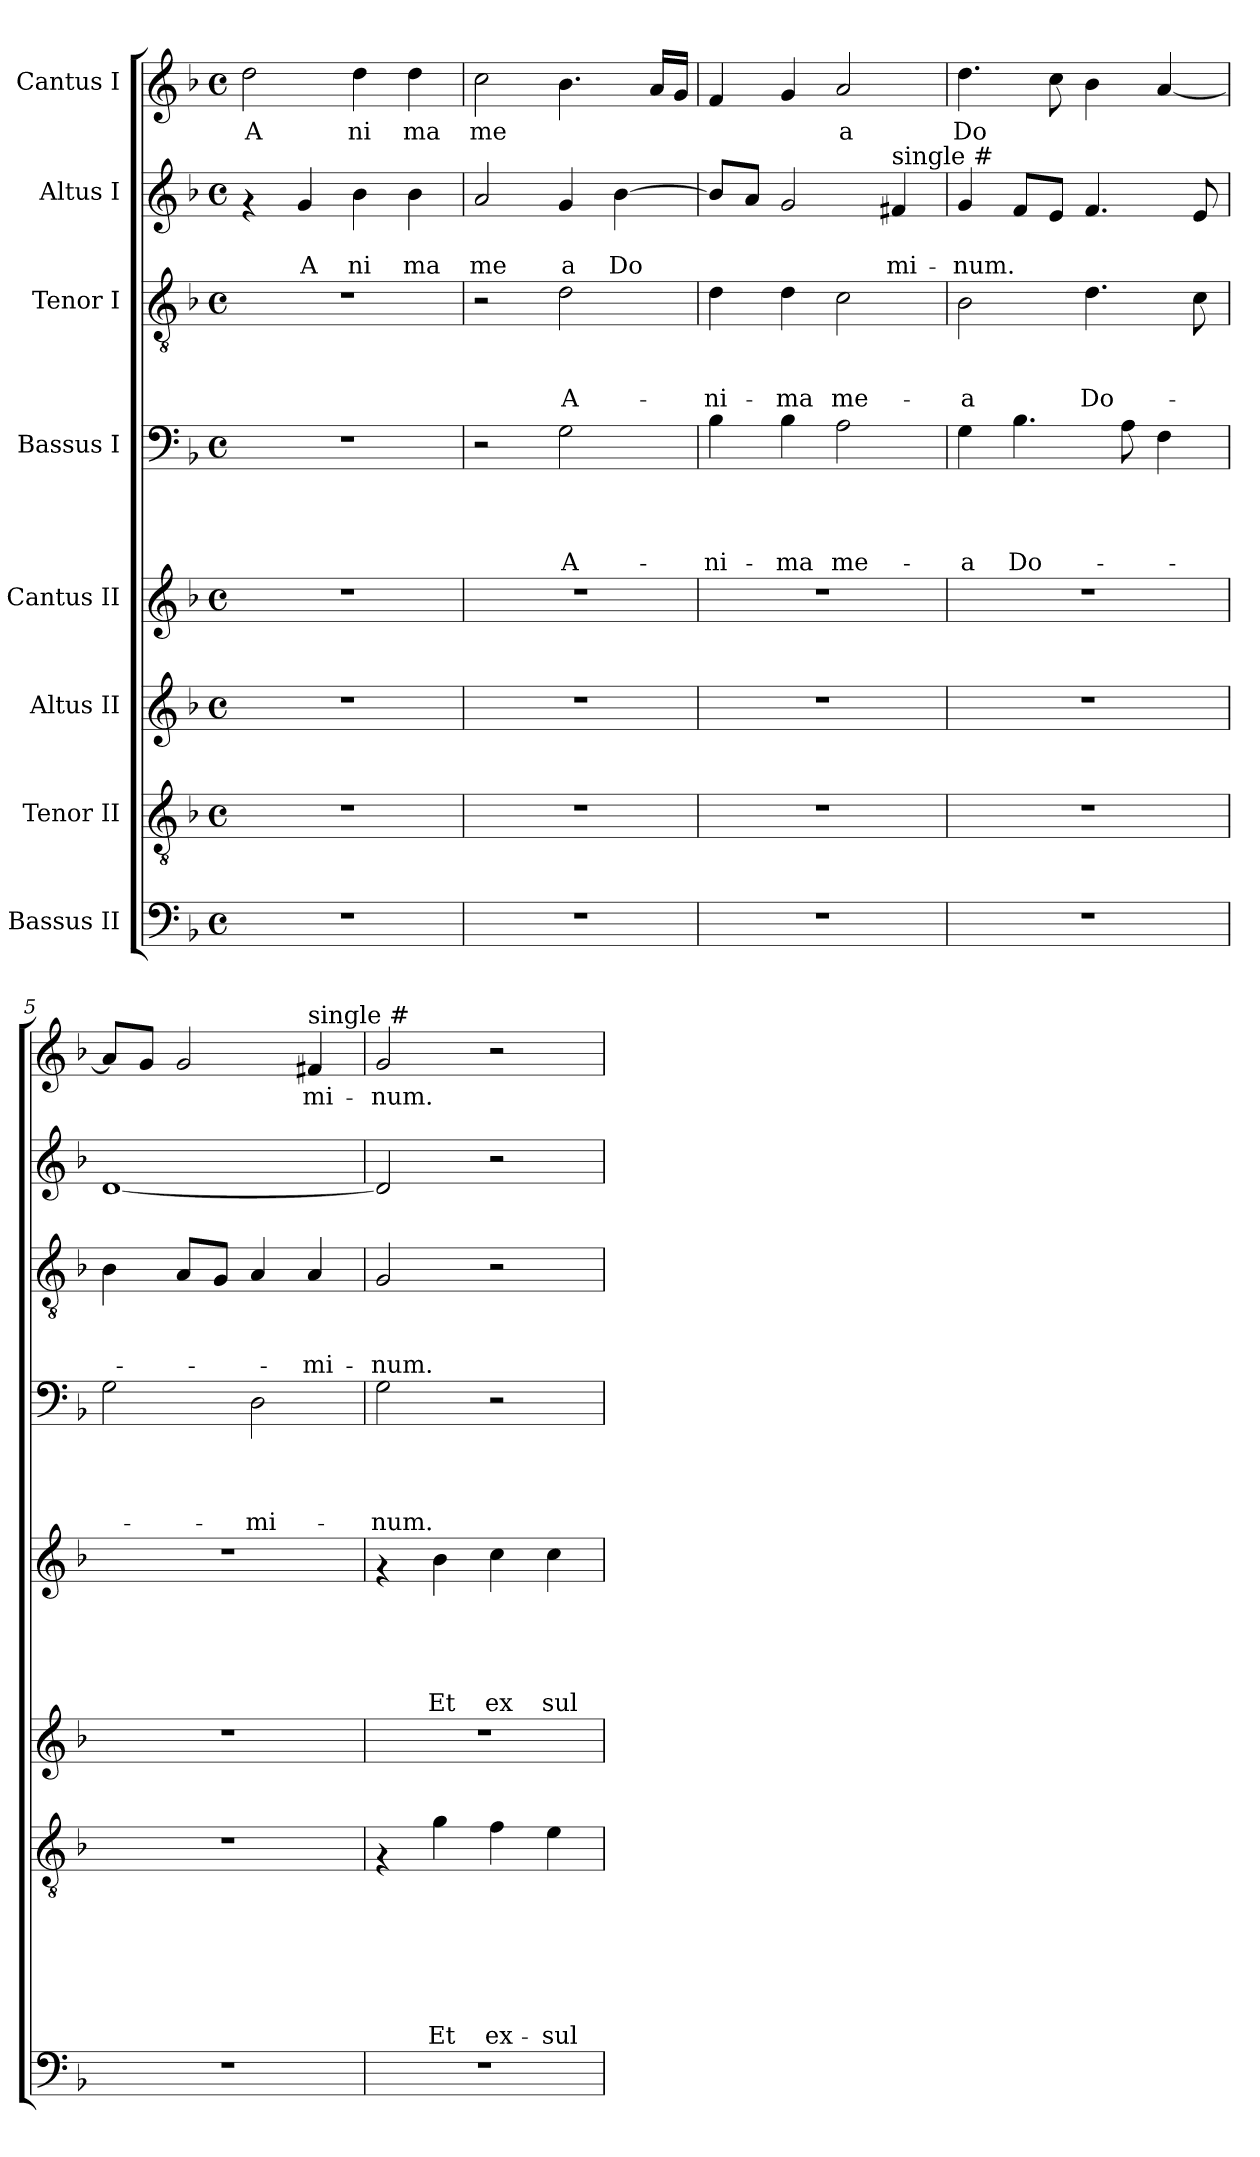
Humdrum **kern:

**kern	**kern	**text	**text	**text	**text	**text	**text	**text	**kern	**kern	**text	**text	**text	**text	**text	**kern	**text	**text	**text	**text	**kern	**text	**text	**text	**kern	**text	**text	**kern	**text
*part8	*part7	*part7	*part7	*part7	*part7	*part7	*part7	*part7	*part6	*part5	*part5	*part5	*part5	*part5	*part5	*part4	*part4	*part4	*part4	*part4	*part3	*part3	*part3	*part3	*part2	*part2	*part2	*part1	*part1
*staff8	*staff7	*staff7	*staff7	*staff7	*staff7	*staff7	*staff7	*staff7	*staff6	*staff5	*staff5	*staff5	*staff5	*staff5	*staff5	*staff4	*staff4	*staff4	*staff4	*staff4	*staff3	*staff3	*staff3	*staff3	*staff2	*staff2	*staff2	*staff1	*staff1
*I"Bassus II	*I"Tenor II	*	*	*	*	*	*	*	*I"Altus II	*I"Cantus II	*	*	*	*	*	*I"Bassus I	*	*	*	*	*I"Tenor I	*	*	*	*I"Altus I	*	*	*I"Cantus I	*
*clefF4	*clefGv2	*	*	*	*	*	*	*	*clefG2	*clefG2	*	*	*	*	*	*clefF4	*	*	*	*	*clefGv2	*	*	*	*clefG2	*	*	*clefG2	*
*k[b-]	*k[b-]	*	*	*	*	*	*	*	*k[b-]	*k[b-]	*	*	*	*	*	*k[b-]	*	*	*	*	*k[b-]	*	*	*	*k[b-]	*	*	*k[b-]	*
*F:	*F:	*	*	*	*	*	*	*	*F:	*F:	*	*	*	*	*	*F:	*	*	*	*	*F:	*	*	*	*F:	*	*	*F:	*
*M4/4	*M4/4	*	*	*	*	*	*	*	*M4/4	*M4/4	*	*	*	*	*	*M4/4	*	*	*	*	*M4/4	*	*	*	*M4/4	*	*	*M4/4	*
*met(c)	*met(c)	*	*	*	*	*	*	*	*met(c)	*met(c)	*	*	*	*	*	*met(c)	*	*	*	*	*met(c)	*	*	*	*met(c)	*	*	*met(c)	*
=1	=1	=1	=1	=1	=1	=1	=1	=1	=1	=1	=1	=1	=1	=1	=1	=1	=1	=1	=1	=1	=1	=1	=1	=1	=1	=1	=1	=1	=1
!	!	!	!	!	!	!	!	!	!	!	!	!	!	!	!	!	!	!	!	!	!	!	!	!	!	!	!	!	!LO:LY:b
1r	1r	.	.	.	.	.	.	.	1r	1r	.	.	.	.	.	1r	.	.	.	.	1r	.	.	.	4rf	.	.	2dd\	A
!	!	!	!	!	!	!	!	!	!	!	!	!	!	!	!	!	!	!	!	!	!	!	!	!	!	!	!LO:LY:b	!	!
.	.	.	.	.	.	.	.	.	.	.	.	.	.	.	.	.	.	.	.	.	.	.	.	.	4g/	.	A	.	.
!	!	!	!	!	!	!	!	!	!	!	!	!	!	!	!	!	!	!	!	!	!	!	!	!	!	!	!LO:LY:b	!	!LO:LY:b
.	.	.	.	.	.	.	.	.	.	.	.	.	.	.	.	.	.	.	.	.	.	.	.	.	4b-\	.	ni	4dd\	ni
!	!	!	!	!	!	!	!	!	!	!	!	!	!	!	!	!	!	!	!	!	!	!	!	!	!	!	!LO:LY:b	!	!LO:LY:b
.	.	.	.	.	.	.	.	.	.	.	.	.	.	.	.	.	.	.	.	.	.	.	.	.	4b-\	.	ma	4dd\	ma
=2	=2	=2	=2	=2	=2	=2	=2	=2	=2	=2	=2	=2	=2	=2	=2	=2	=2	=2	=2	=2	=2	=2	=2	=2	=2	=2	=2	=2	=2
!	!	!	!	!	!	!	!	!	!	!	!	!	!	!	!	!	!	!	!	!	!	!	!	!	!	!	!LO:LY:b	!	!LO:LY:b
1r	1r	.	.	.	.	.	.	.	1r	1r	.	.	.	.	.	2r	.	.	.	.	2r	.	.	.	2a/	.	me	2cc\	me
!	!	!	!	!	!	!	!	!	!	!	!	!	!	!	!	!	!	!	!	!LO:LY:b	!	!	!	!LO:LY:b	!	!	!LO:LY:b	!	!
.	.	.	.	.	.	.	.	.	.	.	.	.	.	.	.	2G\	.	.	.	A-	2d\	.	.	A-	4g/	.	a	4.b-\	.
!	!	!	!	!	!	!	!	!	!	!	!	!	!	!	!	!	!	!	!	!	!	!	!	!	!	!	!LO:LY:b	!	!
.	.	.	.	.	.	.	.	.	.	.	.	.	.	.	.	.	.	.	.	.	.	.	.	.	[>4b-\	.	Do	.	.
.	.	.	.	.	.	.	.	.	.	.	.	.	.	.	.	.	.	.	.	.	.	.	.	.	.	.	.	16a/LL	.
.	.	.	.	.	.	.	.	.	.	.	.	.	.	.	.	.	.	.	.	.	.	.	.	.	.	.	.	16g/JJ	.
=3	=3	=3	=3	=3	=3	=3	=3	=3	=3	=3	=3	=3	=3	=3	=3	=3	=3	=3	=3	=3	=3	=3	=3	=3	=3	=3	=3	=3	=3
!	!	!	!	!	!	!	!	!	!	!	!	!	!	!	!	!	!	!	!	!LO:LY:b	!	!	!	!LO:LY:b	!	!	!	!	!
1r	1r	.	.	.	.	.	.	.	1r	1r	.	.	.	.	.	4B-\	.	.	.	-ni-	4d\	.	.	-ni-	8b-/L]	.	.	4f/	.
.	.	.	.	.	.	.	.	.	.	.	.	.	.	.	.	.	.	.	.	.	.	.	.	.	8a/J	.	.	.	.
!	!	!	!	!	!	!	!	!	!	!	!	!	!	!	!	!	!	!	!	!LO:LY:b	!	!	!	!LO:LY:b	!	!	!	!	!
.	.	.	.	.	.	.	.	.	.	.	.	.	.	.	.	4B-\	.	.	.	-ma	4d\	.	.	-ma	2g/	.	.	4g/	.
!	!	!	!	!	!	!	!	!	!	!	!	!	!	!	!	!	!	!	!	!LO:LY:b	!	!	!	!LO:LY:b	!	!	!	!	!LO:LY:b
.	.	.	.	.	.	.	.	.	.	.	.	.	.	.	.	2A\	.	.	.	me-	2c\	.	.	me-	.	.	.	2a/	a
!	!	!	!	!	!	!	!	!	!	!	!	!	!	!	!	!	!	!	!	!	!	!	!	!	!LO:TX:a:t=single #	!	!	!	!
!	!	!	!	!	!	!	!	!	!	!	!	!	!	!	!	!	!	!	!	!	!	!	!	!	!	!	!LO:LY:b	!	!
.	.	.	.	.	.	.	.	.	.	.	.	.	.	.	.	.	.	.	.	.	.	.	.	.	4f#/	.	mi-	.	.
=4	=4	=4	=4	=4	=4	=4	=4	=4	=4	=4	=4	=4	=4	=4	=4	=4	=4	=4	=4	=4	=4	=4	=4	=4	=4	=4	=4	=4	=4
!	!	!	!	!	!	!	!	!	!	!	!	!	!	!	!	!	!	!	!	!LO:LY:b	!	!	!	!LO:LY:b	!	!	!LO:LY:b	!	!LO:LY:b
1r	1r	.	.	.	.	.	.	.	1r	1r	.	.	.	.	.	4G\	.	.	.	-a	2B-\	.	.	-a	4g/	.	-num.	4.dd\	Do
!	!	!	!	!	!	!	!	!	!	!	!	!	!	!	!	!	!	!	!	!LO:LY:b	!	!	!	!	!	!	!	!	!
.	.	.	.	.	.	.	.	.	.	.	.	.	.	.	.	4.B-\	.	.	.	Do-	.	.	.	.	8f/L	.	.	.	.
.	.	.	.	.	.	.	.	.	.	.	.	.	.	.	.	.	.	.	.	.	.	.	.	.	8e/J	.	.	8cc\	.
!	!	!	!	!	!	!	!	!	!	!	!	!	!	!	!	!	!	!	!	!	!	!	!	!LO:LY:b	!	!	!	!	!
.	.	.	.	.	.	.	.	.	.	.	.	.	.	.	.	.	.	.	.	.	4.d\	.	.	Do-	4.f/	.	.	4b-\	.
.	.	.	.	.	.	.	.	.	.	.	.	.	.	.	.	8A\	.	.	.	.	.	.	.	.	.	.	.	.	.
.	.	.	.	.	.	.	.	.	.	.	.	.	.	.	.	4F\	.	.	.	.	.	.	.	.	.	.	.	[<4a/	.
.	.	.	.	.	.	.	.	.	.	.	.	.	.	.	.	.	.	.	.	.	8c\	.	.	.	8e/	.	.	.	.
=5	=5	=5	=5	=5	=5	=5	=5	=5	=5	=5	=5	=5	=5	=5	=5	=5	=5	=5	=5	=5	=5	=5	=5	=5	=5	=5	=5	=5	=5
1r	1r	.	.	.	.	.	.	.	1r	1r	.	.	.	.	.	2G\	.	.	.	.	4B-\	.	.	.	[<1d	.	.	8a/L]	.
.	.	.	.	.	.	.	.	.	.	.	.	.	.	.	.	.	.	.	.	.	.	.	.	.	.	.	.	8g/J	.
.	.	.	.	.	.	.	.	.	.	.	.	.	.	.	.	.	.	.	.	.	8A/L	.	.	.	.	.	.	2g/	.
.	.	.	.	.	.	.	.	.	.	.	.	.	.	.	.	.	.	.	.	.	8G/J	.	.	.	.	.	.	.	.
!	!	!	!	!	!	!	!	!	!	!	!	!	!	!	!	!	!	!	!	!LO:LY:b	!	!	!	!	!	!	!	!	!
.	.	.	.	.	.	.	.	.	.	.	.	.	.	.	.	2D\	.	.	.	-mi-	4A/	.	.	.	.	.	.	.	.
!	!	!	!	!	!	!	!	!	!	!	!	!	!	!	!	!	!	!	!	!	!	!	!	!	!	!	!	!LO:TX:a:t=single #	!
!	!	!	!	!	!	!	!	!	!	!	!	!	!	!	!	!	!	!	!	!	!	!	!	!LO:LY:b	!	!	!	!	!LO:LY:b
.	.	.	.	.	.	.	.	.	.	.	.	.	.	.	.	.	.	.	.	.	4A/	.	.	-mi-	.	.	.	4f#/	mi-
=6	=6	=6	=6	=6	=6	=6	=6	=6	=6	=6	=6	=6	=6	=6	=6	=6	=6	=6	=6	=6	=6	=6	=6	=6	=6	=6	=6	=6	=6
!	!	!	!	!	!	!	!	!	!	!	!	!	!	!	!	!	!	!	!	!LO:LY:b	!	!	!	!LO:LY:b	!	!	!	!	!LO:LY:b
1r	4rF	.	.	.	.	.	.	.	1r	4rf	.	.	.	.	.	2G\	.	.	.	-num.	2G/	.	.	-num.	2d/]	.	.	2g/	-num.
!	!	!	!	!	!	!	!	!LO:LY:b	!	!	!	!	!	!	!LO:LY:b	!	!	!	!	!	!	!	!	!	!	!	!	!	!
.	4g\	.	.	.	.	.	.	Et	.	4b-\	.	.	.	.	Et	.	.	.	.	.	.	.	.	.	.	.	.	.	.
!	!	!	!	!	!	!	!	!LO:LY:b	!	!	!	!	!	!	!LO:LY:b	!	!	!	!	!	!	!	!	!	!	!	!	!	!
.	4f\	.	.	.	.	.	.	ex-	.	4cc\	.	.	.	.	ex	2r	.	.	.	.	2r	.	.	.	2r	.	.	2r	.
!	!	!	!	!	!	!	!	!LO:LY:b	!	!	!	!	!	!	!LO:LY:b	!	!	!	!	!	!	!	!	!	!	!	!	!	!
.	4e\	.	.	.	.	.	.	-sul-	.	4cc\	.	.	.	.	sul	.	.	.	.	.	.	.	.	.	.	.	.	.	.
=	=	=	=	=	=	=	=	=	=	=	=	=	=	=	=	=	=	=	=	=	=	=	=	=	=	=	=	=	=
*-	*-	*-	*-	*-	*-	*-	*-	*-	*-	*-	*-	*-	*-	*-	*-	*-	*-	*-	*-	*-	*-	*-	*-	*-	*-	*-	*-	*-	*-
